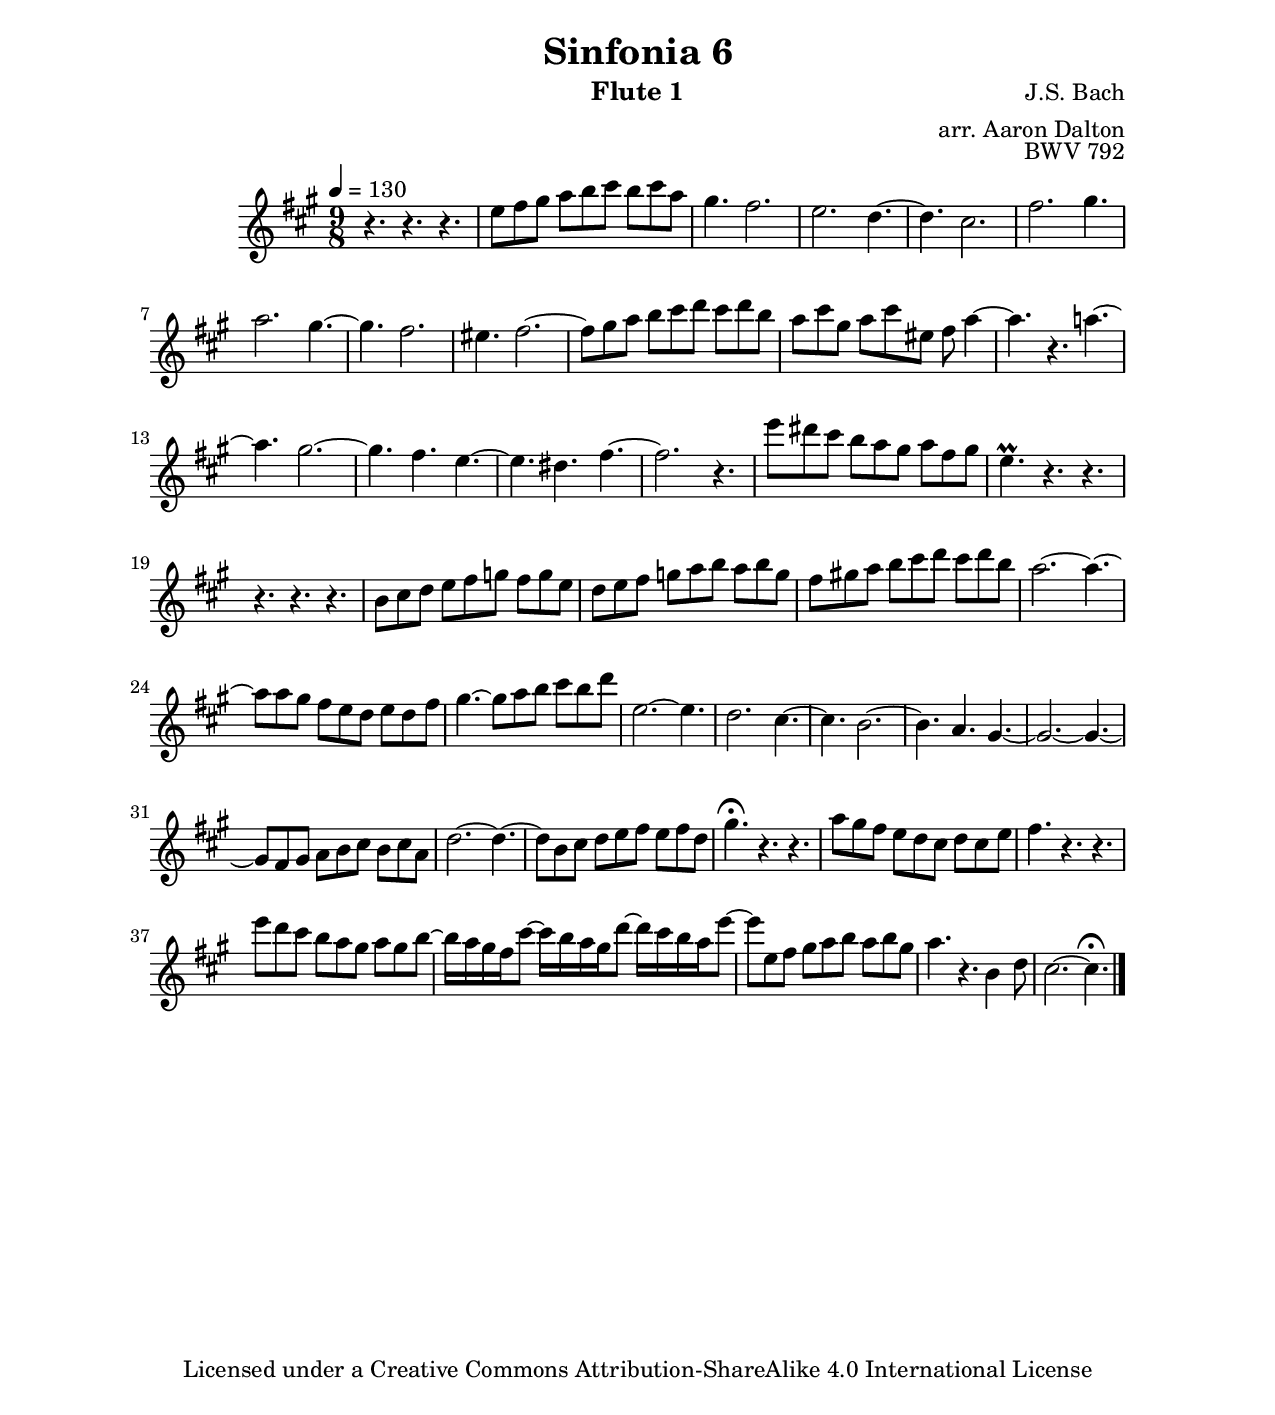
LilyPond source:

\version "2.18.2"

oneNotes = \transpose c f \relative c'' {
    \time 9/8
    \key e \major
    \tempo 4 = 130
  % bars 1-4
  r4. r4. r4. |
  b8 cis dis e fis gis fis gis e |
  dis4. cis2.  |
  b a4. ~ | 

  % bars 5-8
  a gis2.  |
  cis dis4. |
  e2. dis4. ~ dis cis2. | 

  % bars 9-12
  bis4. cis2. ~  |
  cis8 dis e fis gis a gis a fis |
  e gis dis e gis bis, cis e4 ~ |
  e4. r e! ~ | 

  % bars 13-16
  e dis2. ~ |
  dis4. cis b ~ |
  b ais cis ~ |
  cis2. r4. | 

  % bars 17-20
  b'8 ais gis fis e dis e cis dis  |
  b4.\prall r r |
  r4. r4. r4. |
  fis8 gis a b cis d cis d b | 
  
  % bars 21-24
  a b cis d e fis e fis d |
  cis dis! e fis gis a gis a fis |
  e2. ~ e4. ~  |
  e8 e dis cis b a b a cis | 

  % bars 25-28
  dis4. ~ dis8 e fis gis fis a |
  b,2. ~ b4. |
  a2. gis4. ~ |
  gis fis2.~ | 

  % bars 29-32
  fis4. e dis ~  |
  dis2. ~ dis4. ~ |
  dis8 cis dis e fis gis fis gis e |
  a2. ~ a4. ~ | 

  % bars 33-37
  a8 fis gis a b cis b cis a |
  dis4.\fermata r r |
  e8 dis cis b a gis a gis b |
  cis4. r r |
  b'8 a gis fis e dis e dis fis ~ | 

  % bars 38-41
  fis16 e dis cis gis'8 ~ gis16 fis e dis a'8 ~ a16 gis fis e b'8 ~ |
  b b, cis dis e fis e fis dis |
  e4. r fis,4 a8 |
  gis2. ~ gis4.\fermata \bar "|."
}


\paper {
  #(set-paper-size "letter")
  top-margin = 1\in
  bottom-margin = 1\in
  left-margin = 1\in
  right-margin = 1\in
}

\header {
    instrument = "Flute 1"
    title = "Sinfonia 6"
    opus = "BWV 792"
    composer = "J.S. Bach"
    arranger = "arr. Aaron Dalton"
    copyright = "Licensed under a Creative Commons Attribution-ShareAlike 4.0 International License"
}

{
    \set Score.skipBars = ##t
    \oneNotes
}